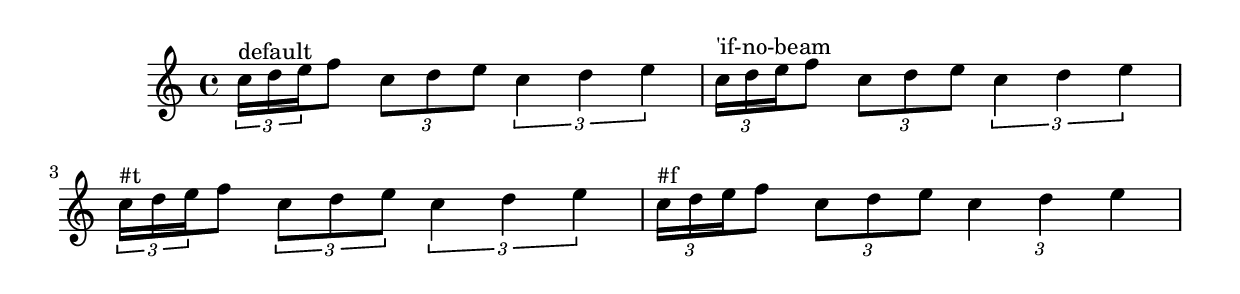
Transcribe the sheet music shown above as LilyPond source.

%% DO NOT EDIT this file manually; it is automatically
%% generated from LSR http://lsr.dsi.unimi.it
%% Make any changes in LSR itself, or in Documentation/snippets/new/ ,
%% and then run scripts/auxiliar/makelsr.py
%%
%% This file is in the public domain.
\version "2.14.0"

\header {
  lsrtags = "rhythms, tweaks-and-overrides"

%% Translation of GIT committish: 59caa3adce63114ca7972d18f95d4aadc528ec3d

  texidoces = "
El comportamiento predeterminado de la visibilidad de los corchetes de
grupo de valoración especial es imprimir el corchete a no ser que haya
una barra de la misma longitud que el grupo especial.  Para controlar
la visibilidad de los corchetes de grupo, establezca la propiedad
@code{'bracket-visibility} a @code{#t} (imprimir el corchete siempre),
@code{#f} (no imprimirlo nunca) o @code{#'if-no-beam} (imprimir el
corchete solamente si no hay barra).

"

  doctitlees = "Controlar la visibilidad de los corchetes de grupo especial"

%% Translation of GIT committish: 190a067275167c6dc9dd0afef683d14d392b7033

  texidocfr = "
Selon la tradition, les crochets indicateurs de nolet sont toujours
imprimés sauf dans le cas où ils seraient de la même longuer qu'une
ligature.  LilyPond permet, au travers de la propriété
@code{'bracket-visibility}, de contôler précisément leur
affichage@tie{}: déterminée à @code{#t}, ils seront toujours
imprimés@tie{}; @code{#f} permet de ne jamais les imprimer, et
@code{#'if-no-beam} les imprimera en l'absence de ligature.

"
  doctitlefr = "Contrôle de l'impression des crochets de nolet"


  texidoc = "
The default behavior of tuplet-bracket visibility is to print a bracket
unless there is a beam of the same length as the tuplet. To control the
visibility of tuplet brackets, set the property
@code{'bracket-visibility} to either @code{#t} (always print a
bracket), @code{#f} (never print a bracket) or @code{#'if-no-beam}
(only print a bracket if there is no beam).

"
  doctitle = "Controlling tuplet bracket visibility"
} % begin verbatim

music = \relative c'' {
  \times 2/3 { c16[ d e } f8]
  \times 2/3 { c8 d e }
  \times 2/3 { c4 d e }
}

\new Voice {
  \relative c' {
    << \music s4^"default" >>
    \override TupletBracket #'bracket-visibility = #'if-no-beam
    << \music s4^"'if-no-beam" >>
    \override TupletBracket #'bracket-visibility = ##t
    << \music s4^"#t" >>
    \override TupletBracket #'bracket-visibility = ##f
    << \music s4^"#f" >>
  }
}


